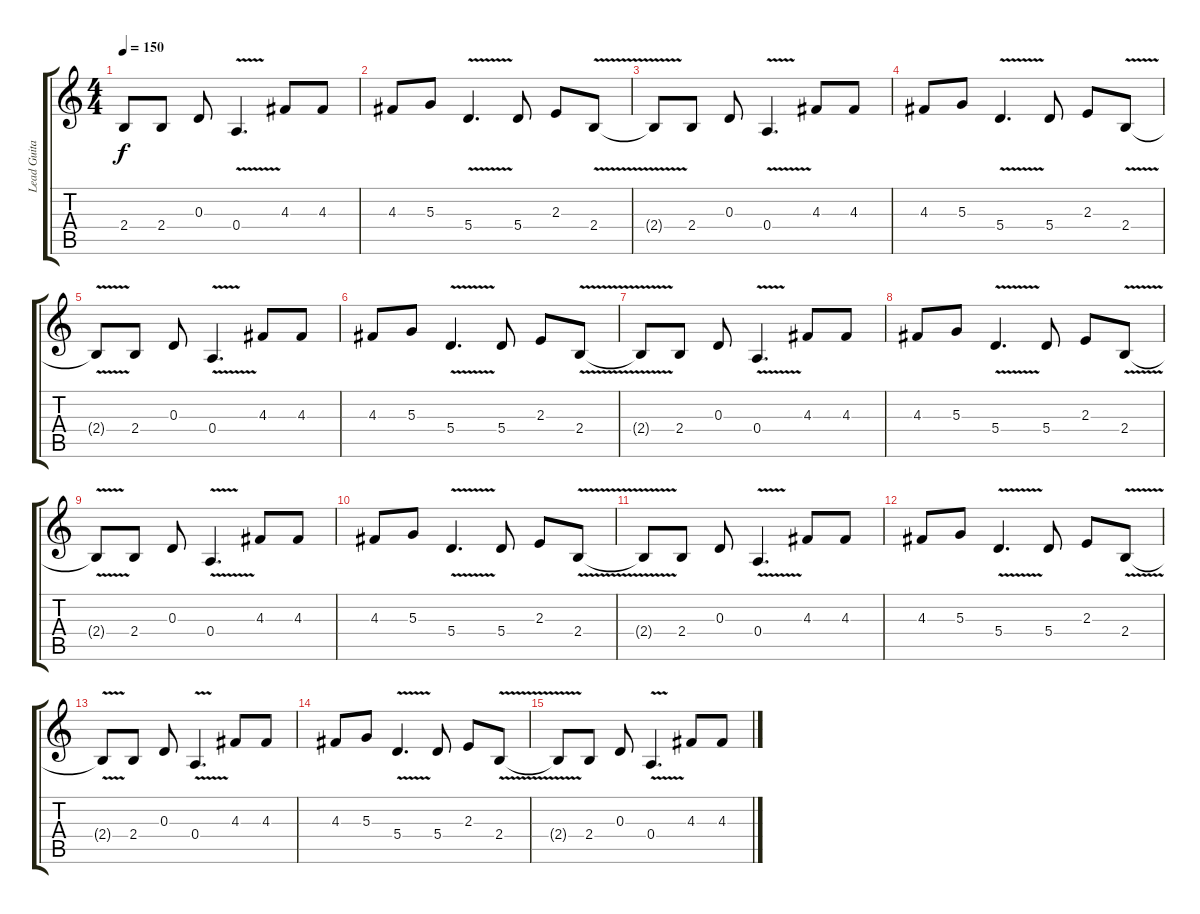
\track ("Lead Guitar 2" "Lead Guita") {instrument distortionguitar}
\staff {score tabs}
\tuning (B3 Gb3 D3 A2 E2 B1) {hide}
\ts (4 4)
\tempo 150
\clef g2
\ks c
2.4{t}.8{dy f} 2.4.8 0.3.8 0.4{v}.4{d} 4.3.8 4.3.8 |
4.3.8 5.3.8 5.4{v}.4{d} 5.4.8 2.3.8 2.4{v}.8 |
2.4{t}.8 2.4.8 0.3.8 0.4{v}.4{d} 4.3.8 4.3.8 |
4.3.8 5.3.8 5.4{v}.4{d} 5.4.8 2.3.8 2.4{v}.8 |
2.4{t}.8 2.4.8 0.3.8 0.4{v}.4{d} 4.3.8 4.3.8 |
4.3.8 5.3.8 5.4{v}.4{d} 5.4.8 2.3.8 2.4{v}.8 |
2.4{t}.8 2.4.8 0.3.8 0.4{v}.4{d} 4.3.8 4.3.8 |
4.3.8 5.3.8 5.4{v}.4{d} 5.4.8 2.3.8 2.4{v}.8 |
2.4{t}.8 2.4.8 0.3.8 0.4{v}.4{d} 4.3.8 4.3.8 |
4.3.8 5.3.8 5.4{v}.4{d} 5.4.8 2.3.8 2.4{v}.8 |
2.4{t}.8 2.4.8 0.3.8 0.4{v}.4{d} 4.3.8 4.3.8 |
4.3.8 5.3.8 5.4{v}.4{d} 5.4.8 2.3.8 2.4{v}.8 |
2.4{t}.8 2.4.8 0.3.8 0.4{v}.4{d} 4.3.8 4.3.8 |
4.3.8 5.3.8 5.4{v}.4{d} 5.4.8 2.3.8 2.4{v}.8 |
2.4{t}.8 2.4.8 0.3.8 0.4{v}.4{d} 4.3.8 4.3.8
